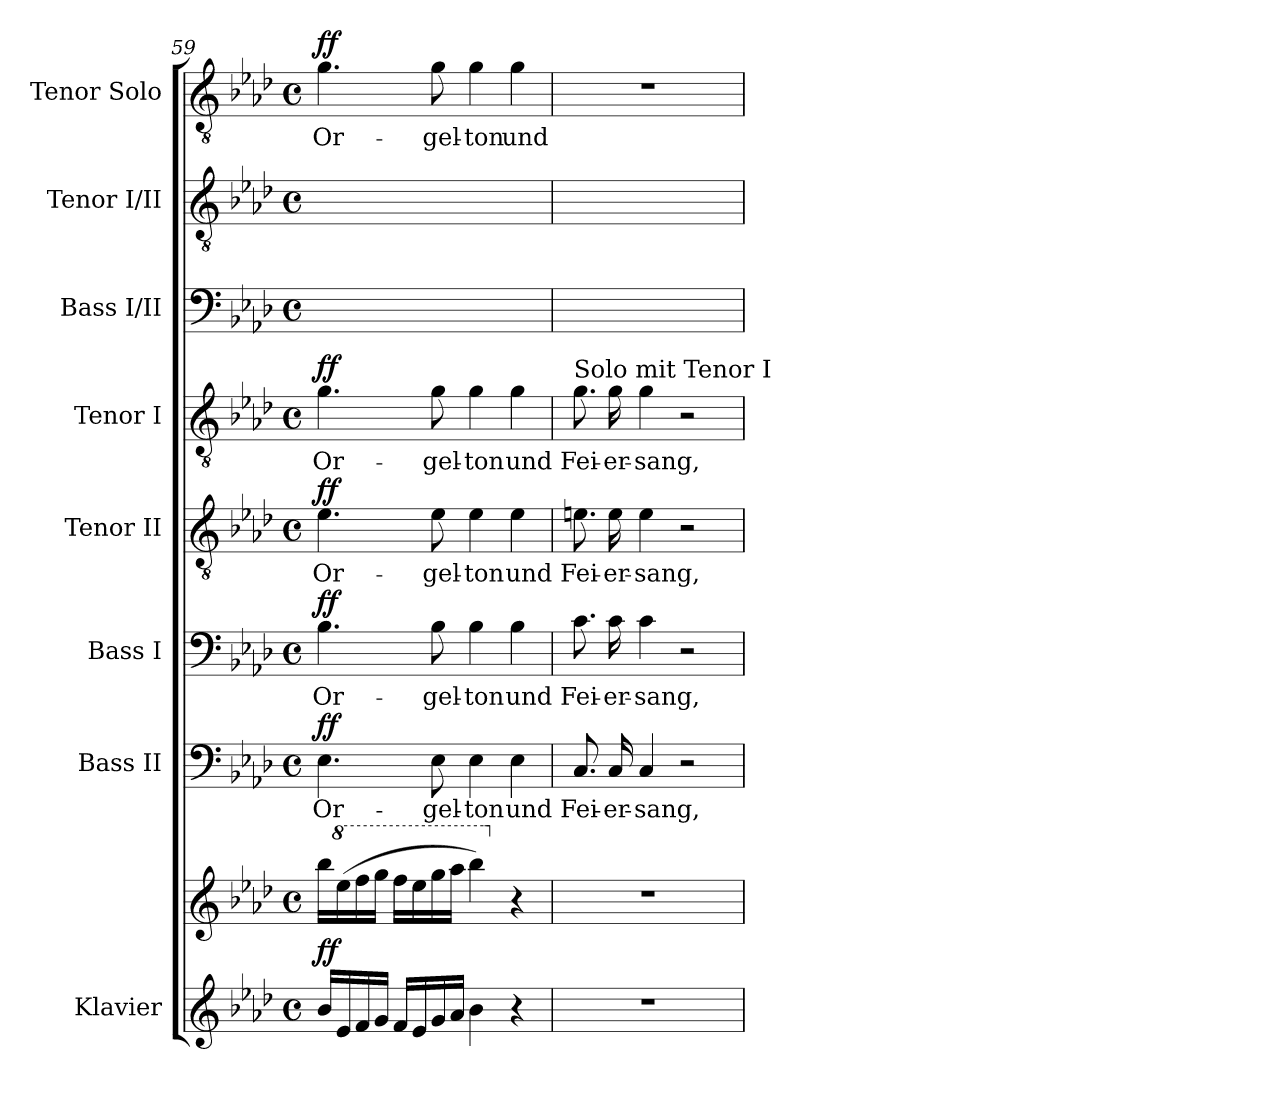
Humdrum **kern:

**kern	**kern	**dynam	**kern	**text	**dynam	**kern	**text	**dynam	**kern	**text	**dynam	**kern	**text	**dynam	**kern	**text	**kern	**text	**kern	**text	**dynam
*part8	*part8	*part8	*part7	*part7	*part7	*part6	*part6	*part6	*part5	*part5	*part5	*part4	*part4	*part4	*part3	*part3	*part2	*part2	*part1	*part1	*part1
*staff9	*staff8	*staff8/9	*staff7	*staff7	*staff7	*staff6	*staff6	*staff6	*staff5	*staff5	*staff5	*staff4	*staff4	*staff4	*staff3	*staff3	*staff2	*staff2	*staff1	*staff1	*staff1
*I"Klavier	*	*	*I"Bass II	*	*	*I"Bass I	*	*	*I"Tenor II	*	*	*I"Tenor I	*	*	*I"Bass I/II	*	*I"Tenor I/II	*	*I"Tenor Solo	*	*
*I'Klav.	*	*	*I'B.	*	*	*I'B.	*	*	*I'T.	*	*	*I'T.	*	*	*I'B.	*	*I'T.	*	*I'T. Solo	*	*
*clefG2	*clefG2	*	*clefF4	*	*	*clefF4	*	*	*clefGv2	*	*	*clefGv2	*	*	*clefF4	*	*clefGv2	*	*clefGv2	*	*
*	*	*	*	*	*	*	*	*	*ITrd7c12	*	*	*ITrd7c12	*	*	*	*	*ITrd7c12	*	*ITrd7c12	*	*
*k[b-e-a-d-]	*k[b-e-a-d-]	*	*k[b-e-a-d-]	*	*	*k[b-e-a-d-]	*	*	*k[b-e-a-d-]	*	*	*k[b-e-a-d-]	*	*	*k[b-e-a-d-]	*	*k[b-e-a-d-]	*	*k[b-e-a-d-]	*	*
*A-:	*A-:	*	*A-:	*	*	*A-:	*	*	*A-:	*	*	*A-:	*	*	*A-:	*	*A-:	*	*A-:	*	*
*M4/4	*M4/4	*	*M4/4	*	*	*M4/4	*	*	*M4/4	*	*	*M4/4	*	*	*M4/4	*	*M4/4	*	*M4/4	*	*
*met(c)	*met(c)	*	*met(c)	*	*	*met(c)	*	*	*met(c)	*	*	*met(c)	*	*	*met(c)	*	*met(c)	*	*met(c)	*	*
=59	=59	=59	=59	=59	=59	=59	=59	=59	=59	=59	=59	=59	=59	=59	=59	=59	=59	=59	=59	=59	=59
!	!	!	!	!LO:LY:b:color=#000000	!	!	!	!	!	!	!	!	!	!	!	!	!	!	!	!	!
!	!	!	!	!	!	!	!LO:LY:b:color=#000000	!	!	!	!	!	!	!	!	!	!	!	!	!	!
!	!	!	!	!	!	!	!	!	!	!LO:LY:b:color=#000000	!	!	!	!	!	!	!	!	!	!	!
!	!	!	!	!	!	!	!	!	!	!	!	!	!LO:LY:b:color=#000000	!	!	!	!	!	!	!	!
!	!	!	!	!	!	!	!	!	!	!	!	!	!	!	!	!LO:LY:b:color=#000000	!	!	!	!	!
*	*	*	*	*	*	*	*	*	*	*	*	*	*	*	*^	*	*	*	*	*	*
!	!	!	!	!	!	!	!	!	!	!	!	!	!	!	!	!	!	!	!LO:LY:b:color=#000000	!	!	!
*	*	*	*	*	*	*	*	*	*	*	*	*	*	*	*	*	*	*^	*	*	*	*
!	!	!	!	!	!	!	!	!	!	!	!	!	!	!	!	!	!	!	!	!	!	!LO:LY:b:color=#000000	!
16b-i/LL	16bb-i\LL	ff	4.E-i\	Or-	ff	4.B-i\	Or-	ff	4.E-i\	Or-	ff	4.Gi\	Or-	ff	4.B-i/yy	4.E-i\yy	Or-	4.Gi/yy	4.E-i\yy	Or-	4.Gi\	Or-	ff
*	*8va	*	*	*	*	*	*	*	*	*	*	*	*	*	*	*	*	*	*	*	*	*	*
16e-i/	(16eee-i\	.	.	.	.	.	.	.	.	.	.	.	.	.	.	.	.	.	.	.	.	.	.
16fi/	16fffi\	.	.	.	.	.	.	.	.	.	.	.	.	.	.	.	.	.	.	.	.	.	.
16gi/JJ	16gggi\JJ	.	.	.	.	.	.	.	.	.	.	.	.	.	.	.	.	.	.	.	.	.	.
16fi/LL	16fffi\LL	.	.	.	.	.	.	.	.	.	.	.	.	.	.	.	.	.	.	.	.	.	.
16e-i/	16eee-i\	.	.	.	.	.	.	.	.	.	.	.	.	.	.	.	.	.	.	.	.	.	.
!	!	!	!	!LO:LY:b:color=#000000	!	!	!	!	!	!	!	!	!	!	!	!	!	!	!	!	!	!	!
!	!	!	!	!	!	!	!LO:LY:b:color=#000000	!	!	!	!	!	!	!	!	!	!	!	!	!	!	!	!
!	!	!	!	!	!	!	!	!	!	!LO:LY:b:color=#000000	!	!	!	!	!	!	!	!	!	!	!	!	!
!	!	!	!	!	!	!	!	!	!	!	!	!	!LO:LY:b:color=#000000	!	!	!	!	!	!	!	!	!	!
!	!	!	!	!	!	!	!	!	!	!	!	!	!	!	!	!	!LO:LY:b:color=#000000	!	!	!	!	!	!
!	!	!	!	!	!	!	!	!	!	!	!	!	!	!	!	!	!	!	!	!LO:LY:b:color=#000000	!	!	!
!	!	!	!	!	!	!	!	!	!	!	!	!	!	!	!	!	!	!	!	!	!	!LO:LY:b:color=#000000	!
16gi/	16gggi\	.	8E-i\	-gel-	.	8B-i\	-gel-	.	8E-i\	-gel-	.	8Gi\	-gel-	.	8B-i\yy	8E-i\yy	-gel-	8Gi\yy	8E-i\yy	-gel-	8Gi\	-gel-	.
16a-i/JJ	16aaa-i\JJ	.	.	.	.	.	.	.	.	.	.	.	.	.	.	.	.	.	.	.	.	.	.
!	!	!	!	!LO:LY:b:color=#000000	!	!	!	!	!	!	!	!	!	!	!	!	!	!	!	!	!	!	!
!	!	!	!	!	!	!	!LO:LY:b:color=#000000	!	!	!	!	!	!	!	!	!	!	!	!	!	!	!	!
!	!	!	!	!	!	!	!	!	!	!LO:LY:b:color=#000000	!	!	!	!	!	!	!	!	!	!	!	!	!
!	!	!	!	!	!	!	!	!	!	!	!	!	!LO:LY:b:color=#000000	!	!	!	!	!	!	!	!	!	!
!	!	!	!	!	!	!	!	!	!	!	!	!	!	!	!	!	!LO:LY:b:color=#000000	!	!	!	!	!	!
!	!	!	!	!	!	!	!	!	!	!	!	!	!	!	!	!	!	!	!	!LO:LY:b:color=#000000	!	!	!
!	!	!	!	!	!	!	!	!	!	!	!	!	!	!	!	!	!	!	!	!	!	!LO:LY:b:color=#000000	!
4b-i\	4bbb-i\)	.	4E-i\	-ton	.	4B-i\	-ton	.	4E-i\	-ton	.	4Gi\	-ton	.	4B-i/yy	4E-i\yy	-ton	4Gi/yy	4E-i\yy	-ton	4Gi\	-ton	.
*	*X8va	*	*	*	*	*	*	*	*	*	*	*	*	*	*	*	*	*	*	*	*	*	*
!	!	!	!	!LO:LY:b:color=#000000	!	!	!	!	!	!	!	!	!	!	!	!	!	!	!	!	!	!	!
!	!	!	!	!	!	!	!LO:LY:b:color=#000000	!	!	!	!	!	!	!	!	!	!	!	!	!	!	!	!
!	!	!	!	!	!	!	!	!	!	!LO:LY:b:color=#000000	!	!	!	!	!	!	!	!	!	!	!	!	!
!	!	!	!	!	!	!	!	!	!	!	!	!	!LO:LY:b:color=#000000	!	!	!	!	!	!	!	!	!	!
!	!	!	!	!	!	!	!	!	!	!	!	!	!	!	!	!	!LO:LY:b:color=#000000	!	!	!	!	!	!
!	!	!	!	!	!	!	!	!	!	!	!	!	!	!	!	!	!	!	!	!LO:LY:b:color=#000000	!	!	!
!	!	!	!	!	!	!	!	!	!	!	!	!	!	!	!	!	!	!	!	!	!	!LO:LY:b:color=#000000	!
4r	4r	.	4E-i\	und	.	4B-i\	und	.	4E-i\	und	.	4Gi\	und	.	4B-i/yy	4E-i\yy	und	4Gi/yy	4E-i\yy	und	4Gi\	und	.
!!LO:PB:g=z
=60	=60	=60	=60	=60	=60	=60	=60	=60	=60	=60	=60	=60	=60	=60	=60	=60	=60	=60	=60	=60	=60	=60	=60
!	!	!	!	!LO:LY:b:color=#000000	!	!	!	!	!	!	!	!	!	!	!	!	!	!	!	!	!	!	!
!	!	!	!	!	!	!	!LO:LY:b:color=#000000	!	!	!	!	!	!	!	!	!	!	!	!	!	!	!	!
!	!	!	!	!	!	!	!	!	!	!LO:LY:b:color=#000000	!	!	!	!	!	!	!	!	!	!	!	!	!
!	!	!	!	!	!	!	!	!	!	!	!	!	!LO:LY:b:color=#000000	!	!	!	!	!	!	!	!	!	!
!	!	!	!	!	!	!	!	!	!	!	!	!	!	!	!	!	!LO:LY:b:color=#000000	!	!	!	!	!	!
!	!	!	!	!	!	!	!	!	!	!	!	!LO:TX:a:t=Solo mit Tenor I	!	!	!	!	!	!	!	!	!	!	!
!	!	!	!	!	!	!	!	!	!	!	!	!	!	!	!	!	!	!	!	!LO:LY:b:color=#000000	!	!	!
1r	1r	.	8.Ci/	Fei-	.	8.ci\	Fei-	.	8.Eni\	Fei-	.	8.Gi\	Fei-	.	8.ci\yy	8.Ci/yy	Fei-	8.Gi\yy	8.Eni\yy	Fei-	1r	.	.
!	!	!	!	!LO:LY:b:color=#000000	!	!	!	!	!	!	!	!	!	!	!	!	!	!	!	!	!	!	!
!	!	!	!	!	!	!	!LO:LY:b:color=#000000	!	!	!	!	!	!	!	!	!	!	!	!	!	!	!	!
!	!	!	!	!	!	!	!	!	!	!LO:LY:b:color=#000000	!	!	!	!	!	!	!	!	!	!	!	!	!
!	!	!	!	!	!	!	!	!	!	!	!	!	!LO:LY:b:color=#000000	!	!	!	!	!	!	!	!	!	!
!	!	!	!	!	!	!	!	!	!	!	!	!	!	!	!	!	!LO:LY:b:color=#000000	!	!	!	!	!	!
!	!	!	!	!	!	!	!	!	!	!	!	!	!	!	!	!	!	!	!	!LO:LY:b:color=#000000	!	!	!
.	.	.	16Ci/	-er-	.	16ci\	-er-	.	16Ei\	-er-	.	16Gi\	-er-	.	16ci\yy	16Ci/yy	-er-	16Gi\yy	16Ei\yy	-er-	.	.	.
!	!	!	!	!LO:LY:b:color=#000000	!	!	!	!	!	!	!	!	!	!	!	!	!	!	!	!	!	!	!
!	!	!	!	!	!	!	!LO:LY:b:color=#000000	!	!	!	!	!	!	!	!	!	!	!	!	!	!	!	!
!	!	!	!	!	!	!	!	!	!	!LO:LY:b:color=#000000	!	!	!	!	!	!	!	!	!	!	!	!	!
!	!	!	!	!	!	!	!	!	!	!	!	!	!LO:LY:b:color=#000000	!	!	!	!	!	!	!	!	!	!
!	!	!	!	!	!	!	!	!	!	!	!	!	!	!	!	!	!LO:LY:b:color=#000000	!	!	!	!	!	!
!	!	!	!	!	!	!	!	!	!	!	!	!	!	!	!	!	!	!	!	!LO:LY:b:color=#000000	!	!	!
.	.	.	4Ci/	-sang,	.	4ci\	-sang,	.	4Ei\	-sang,	.	4Gi\	-sang,	.	4ci\yy	4Ci/yy	-sang,	4Gi/yy	4Ei\yy	-sang,	.	.	.
.	.	.	2r	.	.	2r	.	.	2r	.	.	2r	.	.	2ryy	2ryy	.	2ryy	2ryy	.	.	.	.
*	*	*	*	*	*	*	*	*	*	*	*	*	*	*	*v	*v	*	*	*	*	*	*	*
*	*	*	*	*	*	*	*	*	*	*	*	*	*	*	*	*	*v	*v	*	*	*	*
=	=	=	=	=	=	=	=	=	=	=	=	=	=	=	=	=	=	=	=	=	=
*-	*-	*-	*-	*-	*-	*-	*-	*-	*-	*-	*-	*-	*-	*-	*-	*-	*-	*-	*-	*-	*-
